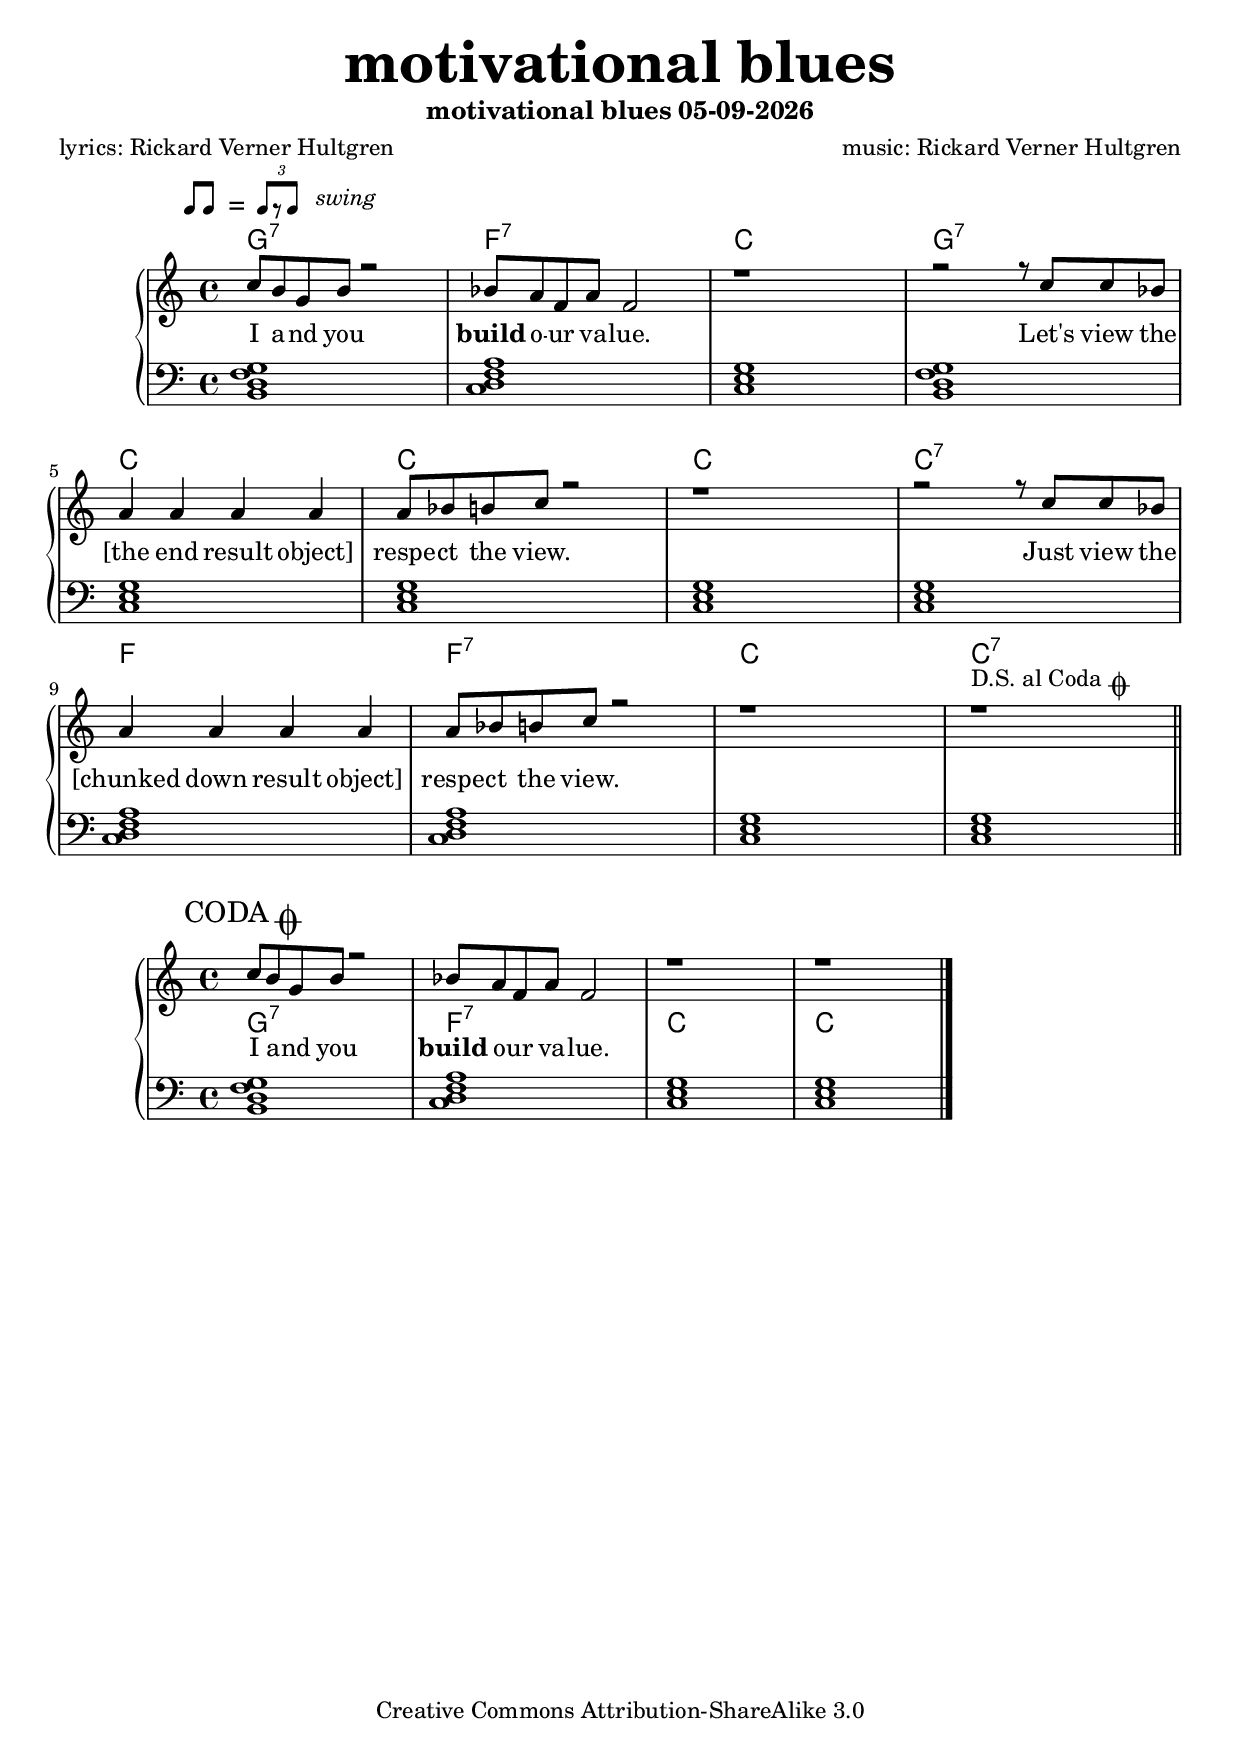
%%
%%Copyright 2017 Rickard Verner Hultgren
%%Redistribution and use in source and binary forms, with or without modification, are permitted provided that the following conditions are met:
%%1. Redistributions of source code must retain the above copyright notice, this list of conditions and the following disclaimer.
%%2. Redistributions in binary form must reproduce the above copyright notice, this list of conditions and the following disclaimer in the documentation and/or other materials provided with the distribution.
%%THIS SOFTWARE IS PROVIDED BY THE COPYRIGHT HOLDERS AND CONTRIBUTORS "AS IS" AND ANY EXPRESS OR IMPLIED WARRANTIES, INCLUDING, BUT NOT LIMITED TO, THE IMPLIED WARRANTIES OF MERCHANTABILITY AND FITNESS FOR A PARTICULAR PURPOSE ARE DISCLAIMED. IN NO EVENT SHALL THE COPYRIGHT HOLDER OR CONTRIBUTORS BE LIABLE FOR ANY DIRECT, INDIRECT, INCIDENTAL, SPECIAL, EXEMPLARY, OR CONSEQUENTIAL DAMAGES (INCLUDING, BUT NOT LIMITED TO, PROCUREMENT OF SUBSTITUTE GOODS OR SERVICES; LOSS OF USE, DATA, OR PROFITS; OR BUSINESS INTERRUPTION) HOWEVER CAUSED AND ON ANY THEORY OF LIABILITY, WHETHER IN CONTRACT, STRICT LIABILITY, OR TORT (INCLUDING NEGLIGENCE OR OTHERWISE) ARISING IN ANY WAY OUT OF THE USE OF THIS SOFTWARE, EVEN IF ADVISED OF THE POSSIBILITY OF SUCH DAMAGE.


\version "2.18.2"
 
%%\include "svenska.ly"
%%\include "english.ly"

swing = \mark \markup { 
  \line \general-align #Y #DOWN { \score { 
  \new Staff \with {
    fontSize = #-2
    \override StaffSymbol #'line-count = #0 
    \override VerticalAxisGroup #'Y-extent = #'(0 . 0)
  }
  \relative { 
    \stemUp 
    \override Score.SpacingSpanner 
      #'common-shortest-duration = #(ly:make-moment 3 16) 
    \override Beam #'positions = #'(2.5 . 2.5)
    b'8[ b8] 
  }
  \layout {
    ragged-right= ##t
    indent = 0
    \context { 
    \Staff \remove "Clef_engraver" 
    \remove "Time_signature_engraver" }
  }} " ="
  \score { \new Staff \with {
    fontSize = #-2
    \override StaffSymbol #'line-count = #0 
    \override VerticalAxisGroup #'Y-extent = #'(0 . 0)
  }
  \relative { 
    \stemUp 
    \override Score.SpacingSpanner 
      #'common-shortest-duration = #(ly:make-moment 3 16)
    \override Beam #'positions = #'(2.5 . 2.5)
    \times 2/3 { b'8[ r b8] } 
  }
  \layout {
    ragged-right= ##t
    indent = 0
    \context { 
      \Staff 
      \remove "Clef_engraver" 
      \remove "Time_signature_engraver" }
    }}
  \fontsize #-2
  \italic { "  swing" }
  }
}

date = #(strftime "%d-%m-%Y" (localtime (current-time)))

italic = {
  \override Lyrics.LyricText.font-shape = #'italic
  
}

bold = {

  \override Lyrics.LyricText.font-series = #'bold
}

normal = {
  \revert Lyrics.LyricText.font-shape
  \revert Lyrics.LyricText.font-series
}


\header {
  title = \markup {  \fontsize #4"motivational blues"}
  subtitle = \markup {  "motivational blues" \date }
  poet = "lyrics: Rickard Verner Hultgren"
  composer = "music: Rickard Verner Hultgren"
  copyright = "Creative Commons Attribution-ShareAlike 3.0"
}

keyTime = { \key c \major \time 4/4 }
ManualOneVoiceOneMusic = \relative c' {

      \set midiInstrument = #"flute"
      
  		c'8 b g b r2 
		bes8  a  f  a  f2 
		r1 
		r2 r8 c'8 c8 bes8
		a4 a a a
		a8 bes8 b8 c8 r2
		r1 
		r2 r8 c8 c8 bes8
		a4 a a a
		a8 bes8 b8 c8 r2
		r1
		r1   ^\markup { { "D.S. al Coda" \musicglyph #"scripts.coda" } }


        	
		
}


ManualOneVoiceOneMusicCoda = \relative c' {

   \mark \markup { "CODA" \musicglyph #"scripts.coda" }
  	 c'8 b g b r2 
		bes8  a  f  a  f2 
		r1
		r1 		
}


ManualTwoTwoMusic = \relative c {
 <b d f g>1 <c d f a >1  <c e g>1 <b d f g>1 <c e g>1 <c e g>1 <c e g>1 <c e g>1 <c d f a>1 <c d f a>1 <c e g>1 <c e g>1 \bar ":|"
}

ManualTwoTwoMusicCoda = \relative c {
<b d f g>1 <c d f a >1  <c e g>1 <c e g>1 \bar ":|"
}


\layout {
  \context {
    \Score
    proportionalNotationDuration = #(ly:make-moment 1 4)
    
  }
}

\score {
  <<  % PianoStaff and Pedal Staff must be simultaneous
    \new PianoStaff <<
      \chords { g1:7 f1:7 c1 g1:7 c1 c1 c1 c1:7 f1: f1:7 c1 c1:7 }
      \new Staff = "ManualOne" <<
\textLengthOn
s1*6^\markup {  }
\keyTime  % set key and time signature
        \clef "treble"
        \new Voice {
          \swing
          \voiceOne
         
          \ManualOneVoiceOneMusic
        }
        \addlyrics {
        I a -- nd you \bold build \normal o -- ur va -- lue. Let's view the [the end result object] respe -- ct the view. Just view the [chunked down result object] respe -- ct the view.
        }
      >>  % end ManualOne Staff context
      \new Staff = "ManualTwo" \with {

      
      } <<
        \keyTime
        \clef "bass"
        \new Voice {
          \ManualTwoTwoMusic
         \bar "||"
        }
       
      >>   % end ManualTwo Staff context
      
    >>
>>    
}
\score {
<<    
    
        \new PianoStaff <<
      
      
      \new Staff = "ManualOneCoda" <<

\textLengthOn
\chords { g1:7 f1:7 c1 c1 }
\keyTime  % set key and time signature
        \clef "treble"
        \new Voice {
          
          \voiceOne
          
          \ManualOneVoiceOneMusicCoda
          \break

        }
        \addlyrics {
        I a -- nd you \bold build \normal o -- ur va -- lue.
        }
      >>  % end ManualOne Staff context
      
      \new Staff = "ManualTwoCoda" \with {
      
      } <<
        \keyTime
        \clef "bass"
        \new Voice {
          
          \ManualTwoTwoMusicCoda
         \bar "|."
        }
       
      >>   % end ManualTwo Staff context
      
    >>
    
    
  >>
%%\midi {}

}



